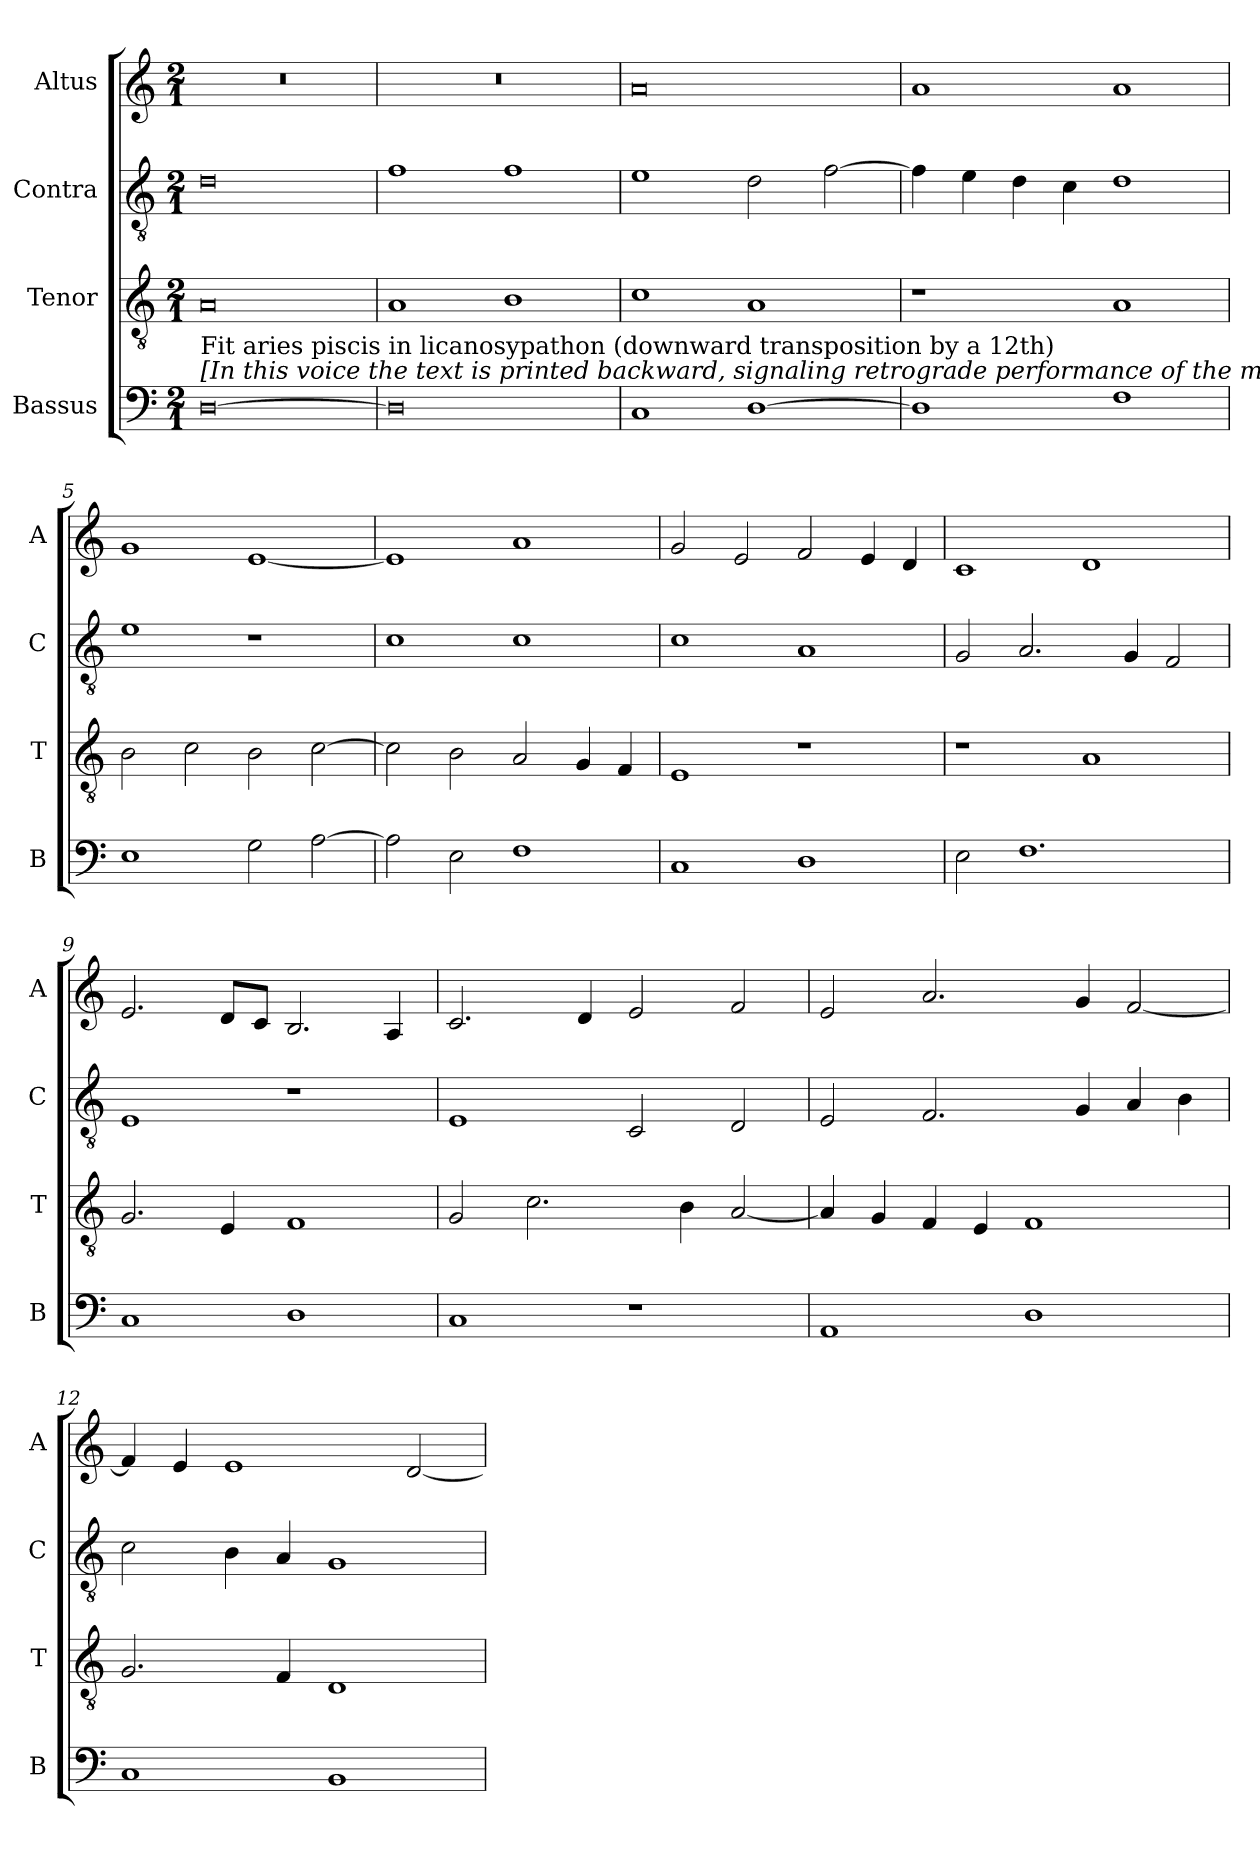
**kern	**kern	**kern	**kern
*part4	*part3	*part2	*part1
*staff4	*staff3	*staff2	*staff1
*I"Bassus	*I"Tenor	*I"Contra	*I"Altus
*I'B	*I'T	*I'C	*I'A
*clefF4	*clefGv2	*clefGv2	*clefG2
*k[]	*k[]	*k[]	*k[]
*M2/1	*M2/1	*M2/1	*M2/1
=1	=1	=1	=1
!LO:TX:a:t=[In this voice the text is printed backward, signaling retrograde performance of the music.]	!	!	!
!LO:TX:a:t=Fit aries piscis in licanosypathon (downward transposition by a 12th)	!	!	!
[0D	0A	0d	0r
=2	=2	=2	=2
0D]	1A	1f	0r
.	1B	1f	.
=3	=3	=3	=3
1C	1c	1e	0a
[1D	1A	2d\	.
.	.	[2f\	.
=4	=4	=4	=4
1D]	1r	4f\]	1a
.	.	4e\	.
.	.	4d\	.
.	.	4c\	.
1F	1A	1d	1a
=5	=5	=5	=5
1E	2B\	1e	1g
.	2c\	.	.
2G\	2B\	1r	[1e
[2A\	[2c\	.	.
=6	=6	=6	=6
2A\]	2c\]	1c	1e]
2E\	2B\	.	.
1F	2A/	1c	1a
.	4G/	.	.
.	4F/	.	.
=7	=7	=7	=7
1C	1E	1c	2g/
.	.	.	2e/
1D	1r	1A	2f/
.	.	.	4e/
.	.	.	4d/
=8	=8	=8	=8
2E\	1r	2G/	1c
1.F	.	2.A/	.
.	1A	.	1d
.	.	4G/	.
.	.	2F/	.
=9	=9	=9	=9
1C	2.G/	1E	2.e/
.	4E/	.	8d/L
.	.	.	8c/J
1D	1F	1r	2.B/
.	.	.	4A/
=10	=10	=10	=10
1C	2G/	1E	2.c/
.	2.c\	.	.
.	.	.	4d/
1r	.	2C/	2e/
.	4B\	.	.
.	[2A/	2D/	2f/
=11	=11	=11	=11
1AA	4A/]	2E/	2e/
.	4G/	.	.
.	4F/	2.F/	2.a/
.	4E/	.	.
1D	1F	.	.
.	.	4G/	4g/
.	.	4A/	[2f/
.	.	4B\	.
=12	=12	=12	=12
1C	2.G/	2c\	4f/]
.	.	.	4e/
.	.	4B\	1e
.	4F/	4A/	.
1BB	1D	1G	.
.	.	.	[2d/
=	=	=	=
*-	*-	*-	*-
